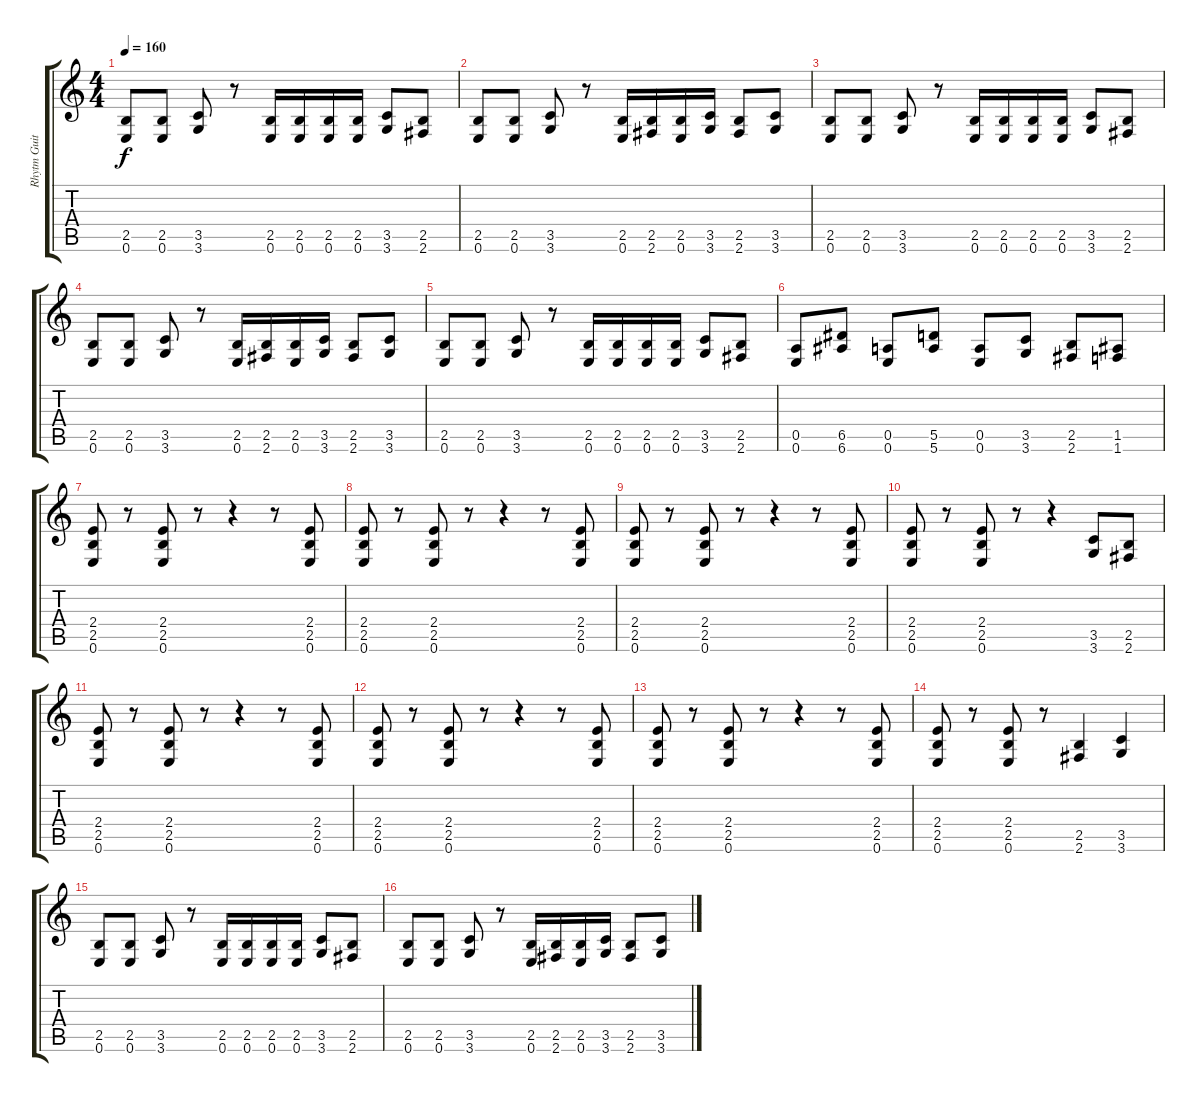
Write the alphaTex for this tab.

\track ("Rhytm Guitar (Nils)" "Rhytm Guit") {instrument acousticguitarsteel}
\staff {score tabs}
\tuning (E4 B3 G3 D3 A2 E2) {hide}
\ts (4 4)
\tempo 160
\clef g2
\ks c
(2.5 0.6).8{dy f instrument distortionguitar} (2.5 0.6).8 (3.5 3.6).8 r.8 (2.5 0.6).16 (2.5 0.6).16 (2.5 0.6).16 (2.5 0.6).16 (3.5 3.6).8 (2.5 2.6).8 |
(2.5 0.6).8 (2.5 0.6).8 (3.5 3.6).8 r.8 (2.5 0.6).16 (2.5 2.6).16 (2.5 0.6).16 (3.5 3.6).16 (2.5 2.6).8 (3.5 3.6).8 |
(2.5 0.6).8{instrument distortionguitar} (2.5 0.6).8 (3.5 3.6).8 r.8 (2.5 0.6).16 (2.5 0.6).16 (2.5 0.6).16 (2.5 0.6).16 (3.5 3.6).8 (2.5 2.6).8 |
(2.5 0.6).8 (2.5 0.6).8 (3.5 3.6).8 r.8 (2.5 0.6).16 (2.5 2.6).16 (2.5 0.6).16 (3.5 3.6).16 (2.5 2.6).8 (3.5 3.6).8 |
(2.5 0.6).8{instrument distortionguitar} (2.5 0.6).8 (3.5 3.6).8 r.8 (2.5 0.6).16 (2.5 0.6).16 (2.5 0.6).16 (2.5 0.6).16 (3.5 3.6).8 (2.5 2.6).8 |
(0.5 0.6).8 (6.5 6.6).8 (0.5 0.6).8 (5.5 5.6).8 (0.5 0.6).8 (3.5 3.6).8 (2.5 2.6).8 (1.5 1.6).8 |
(2.4 2.5 0.6).8 r.8 (2.4 2.5 0.6).8 r.8 r.4 r.8 (2.4 2.5 0.6).8 |
(2.4 2.5 0.6).8 r.8 (2.4 2.5 0.6).8 r.8 r.4 r.8 (2.4 2.5 0.6).8 |
(2.4 2.5 0.6).8 r.8 (2.4 2.5 0.6).8 r.8 r.4 r.8 (2.4 2.5 0.6).8 |
(2.4 2.5 0.6).8{volume 13 instrument distortionguitar} r.8 (2.4 2.5 0.6).8 r.8 r.4 (3.5 3.6).8 (2.5 2.6).8 |
(2.4 2.5 0.6).8 r.8 (2.4 2.5 0.6).8 r.8 r.4 r.8 (2.4 2.5 0.6).8 |
(2.4 2.5 0.6).8 r.8 (2.4 2.5 0.6).8 r.8 r.4 r.8 (2.4 2.5 0.6).8 |
(2.4 2.5 0.6).8 r.8 (2.4 2.5 0.6).8 r.8 r.4 r.8 (2.4 2.5 0.6).8 |
(2.4 2.5 0.6).8{volume 13 instrument distortionguitar} r.8 (2.4 2.5 0.6).8 r.8 (2.5 2.6).4 (3.5 3.6).4 |
(2.5 0.6).8{instrument distortionguitar} (2.5 0.6).8 (3.5 3.6).8 r.8 (2.5 0.6).16 (2.5 0.6).16 (2.5 0.6).16 (2.5 0.6).16 (3.5 3.6).8 (2.5 2.6).8 |
(2.5 0.6).8 (2.5 0.6).8 (3.5 3.6).8 r.8 (2.5 0.6).16 (2.5 2.6).16 (2.5 0.6).16 (3.5 3.6).16 (2.5 2.6).8 (3.5 3.6).8
